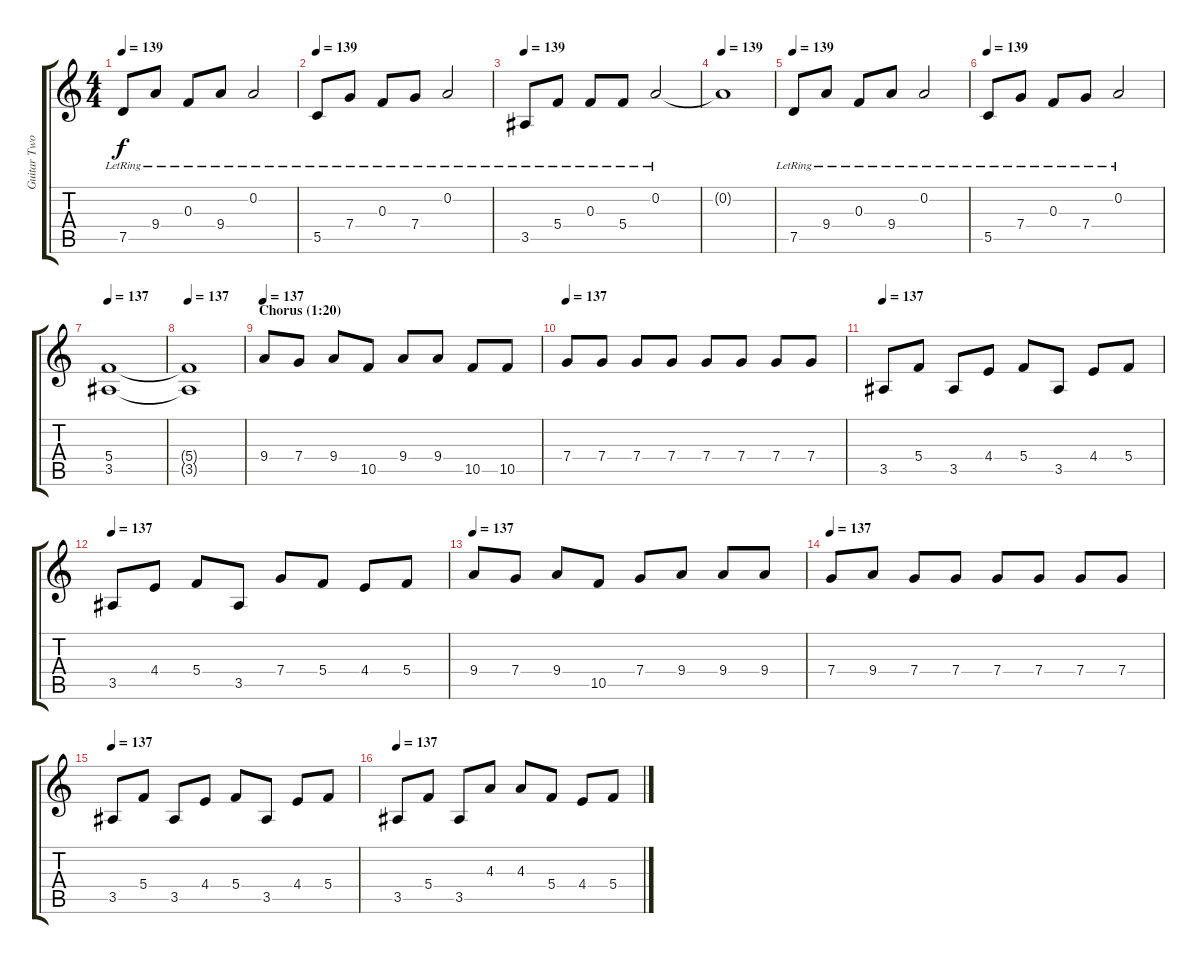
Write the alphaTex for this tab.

\track ("Guitar Two" "Guitar Two") {instrument overdrivenguitar}
\staff {score tabs}
\tuning (D4 A3 F3 C3 G2 C2) {hide}
\ts (4 4)
\tempo 139
\clef g2
\ks c
7.5{lr}.8{dy f instrument electricguitarclean} 9.4{lr}.8 0.3{lr}.8 9.4{lr}.8 0.2{lr}.2 |
\tempo 139
5.5{lr}.8{instrument electricguitarclean} 7.4{lr}.8 0.3{lr}.8 7.4{lr}.8 0.2{lr}.2 |
\tempo 139
3.5{lr}.8{instrument electricguitarclean} 5.4{lr}.8 0.3{lr}.8 5.4{lr}.8 0.2{lr}.2 |
\tempo 139
0.2{t}.1 |
\tempo 139
7.5{lr}.8{instrument electricguitarclean} 9.4{lr}.8 0.3{lr}.8 9.4{lr}.8 0.2{lr}.2 |
\tempo 139
5.5{lr}.8{instrument electricguitarclean} 7.4{lr}.8 0.3{lr}.8 7.4{lr}.8 0.2{lr}.2 |
\tempo 137
(5.4 3.5).1{instrument electricguitarclean} |
\tempo 137
(5.4{t} 3.5{t}).1 |
\section ("" "Chorus (1:20)")
\tempo 137
9.4.8{balance 8 instrument overdrivenguitar} 7.4.8 9.4.8 10.5.8 9.4.8 9.4.8 10.5.8 10.5.8 |
\tempo 137
7.4.8{balance 8} 7.4.8 7.4.8 7.4.8 7.4.8 7.4.8 7.4.8 7.4.8 |
\tempo 137
3.5.8{balance 8} 5.4.8 3.5.8 4.4.8 5.4.8 3.5.8 4.4.8 5.4.8 |
\tempo 137
3.5.8{balance 8} 4.4.8 5.4.8 3.5.8 7.4.8 5.4.8 4.4.8 5.4.8 |
\tempo 137
9.4.8{balance 8} 7.4.8 9.4.8 10.5.8 7.4.8 9.4.8 9.4.8 9.4.8 |
\tempo 137
7.4.8{balance 8} 9.4.8 7.4.8 7.4.8 7.4.8 7.4.8 7.4.8 7.4.8 |
\tempo 137
3.5.8{balance 8} 5.4.8 3.5.8 4.4.8 5.4.8 3.5.8 4.4.8 5.4.8 |
\tempo 137
3.5.8{balance 8} 5.4.8 3.5.8 4.3.8 4.3.8 5.4.8 4.4.8 5.4.8
